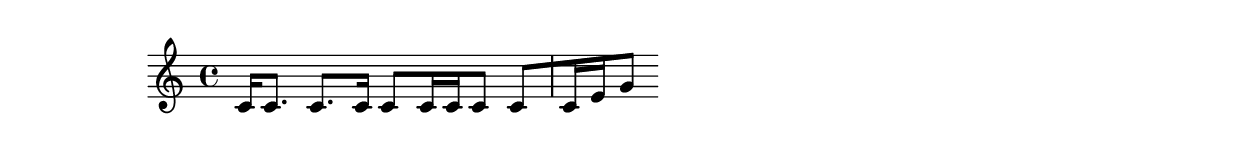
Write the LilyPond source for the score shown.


\version "2.8.0"
\header {
    texidoc = "Beaming can be also given explicitly."
}

\layout { ragged-right= ##t }

\relative c'
{
  c16[ c8.]
  c8.[ c16]
  c8[ c16 c16 c8]
  c8[ c16 e16 g8]

}
